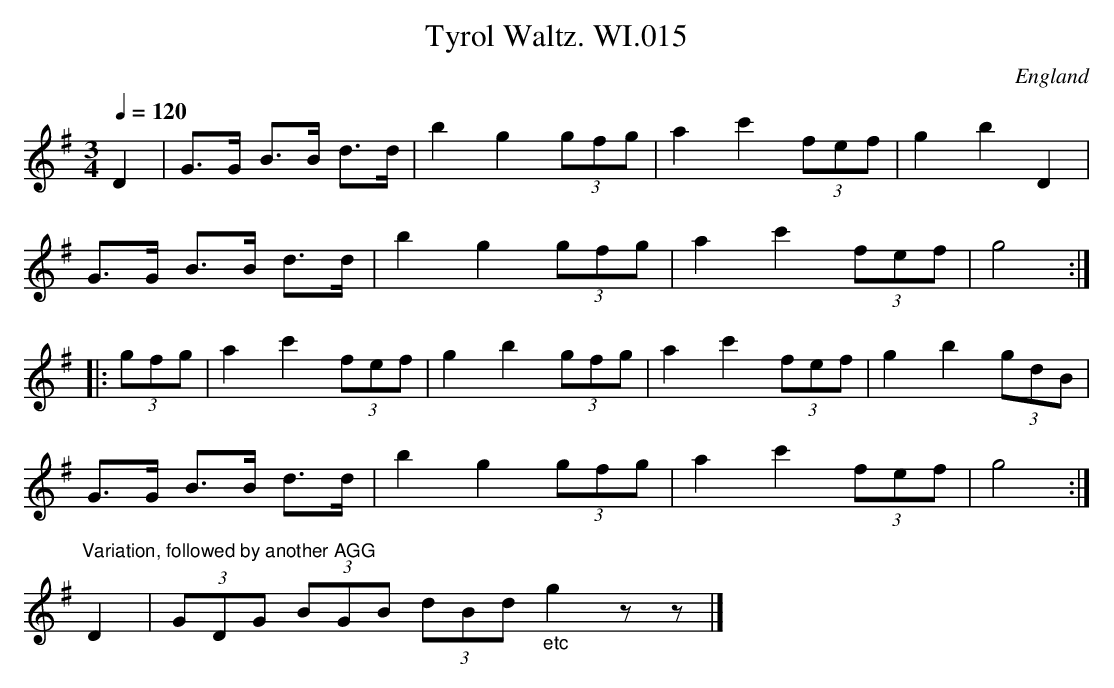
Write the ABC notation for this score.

X:1
T:Tyrol Waltz. WI.015
L:1/8
M:3/4
O:England
Q:1/4=120
K:G
D2|G>G B>B d>d|b2g2 (3gfg|a2c'2 (3fef|g2b2D2|!
G>G B>B d>d|b2g2 (3gfg|a2c'2 (3fef|g4:|!
|:(3gfg|a2c'2 (3fef|g2b2 (3gfg|a2c'2 (3fef|g2b2 (3gdB|!
G>G B>B d>d|b2g2 (3gfg|a2c'2 (3fef|g4:|!
"^Variation, followed by another AGG"\
D2|(3GDG (3BGB (3dBd "_etc"g2zz|]
